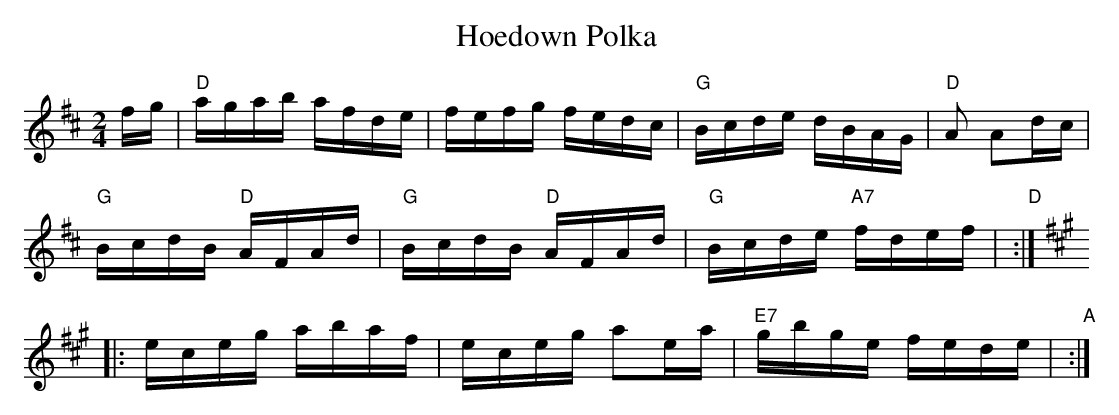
X:1
T:Hoedown Polka
M:2/4
L:1/16
K:D
fg|"D"agab afde|fefg fedc|"G"Bcde dBAG|"D"+FA+A2+AB+ A2dc|!
"G"BcdB "D"AFAd|"G"BcdB "D"AFAd|"G"Bcde "A7"fdef|"D"+d3f3++ef+ +d2f2+:|!
K:A e2|"A"eceg abaf|eceg a2ea|"E7"gbge fede|"A"(3fgf e2 e2cd|!
|:eceg abaf|eceg a2ea|"E7"gbge fede|"A"+c2a2++c2a2+ +c2a2+:|!
